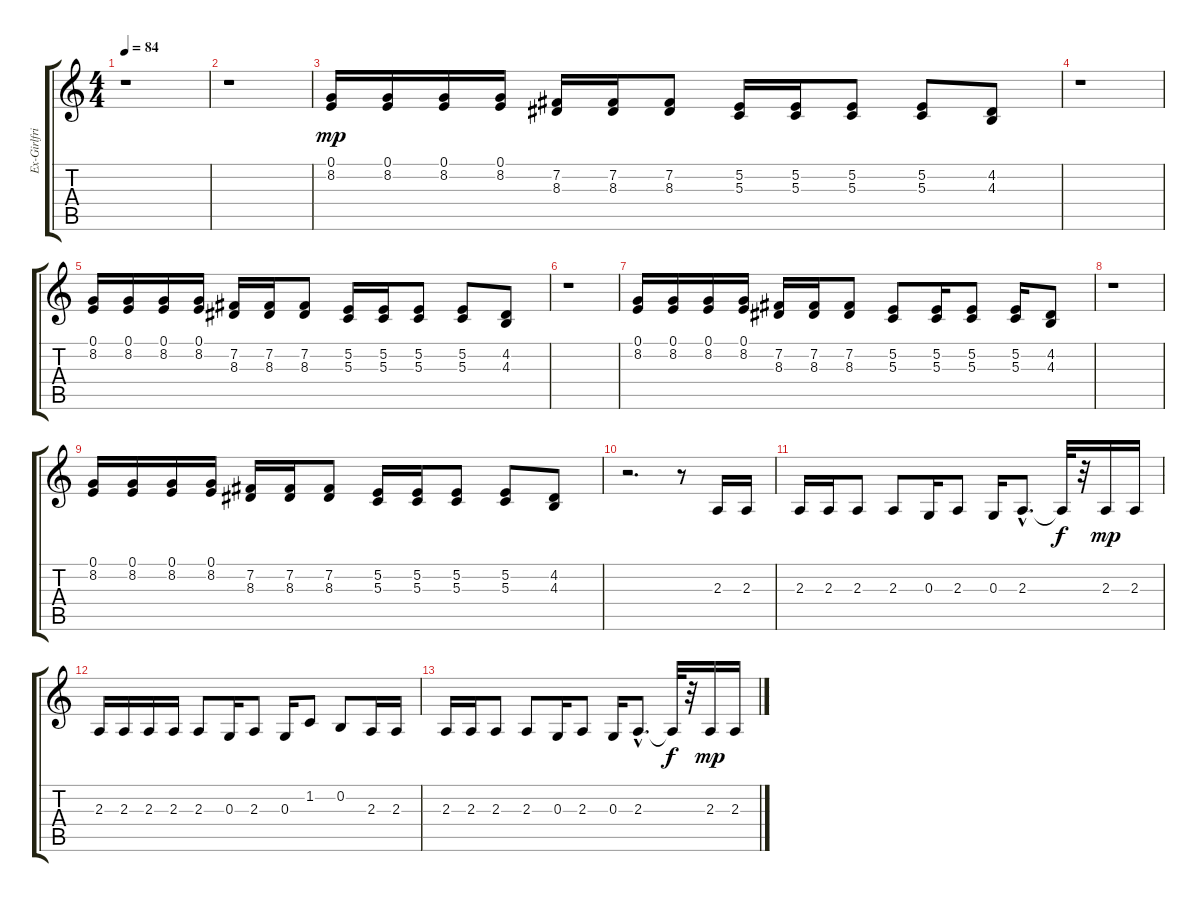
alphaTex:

\track ("Ex-Girlfriend" "Ex-Girlfri") {instrument seashore}
\staff {score tabs}
\tuning (E4 B3 G3 D3 A2 E2) {hide}
\ts (4 4)
\tempo 84
\clef g2
\ks c
r.1{dy mp} |
r.1 |
(0.1 8.2).16 (0.1 8.2).16 (0.1 8.2).16 (0.1 8.2).16 (7.2 8.3).16 (7.2 8.3).16 (7.2 8.3).8 (5.2 5.3).16 (5.2 5.3).16 (5.2 5.3).8 (5.2 5.3).8 (4.2 4.3).8 |
r.1 |
(0.1 8.2).16 (0.1 8.2).16 (0.1 8.2).16 (0.1 8.2).16 (7.2 8.3).16 (7.2 8.3).16 (7.2 8.3).8 (5.2 5.3).16 (5.2 5.3).16 (5.2 5.3).8 (5.2 5.3).8 (4.2 4.3).8 |
r.1 |
(0.1 8.2).16 (0.1 8.2).16 (0.1 8.2).16 (0.1 8.2).16 (7.2 8.3).16 (7.2 8.3).16 (7.2 8.3).8 (5.2 5.3).8 (5.2 5.3).16 (5.2 5.3).8 (5.2 5.3).16 (4.2 4.3).8 |
r.1 |
(0.1 8.2).16 (0.1 8.2).16 (0.1 8.2).16 (0.1 8.2).16 (7.2 8.3).16 (7.2 8.3).16 (7.2 8.3).8 (5.2 5.3).16 (5.2 5.3).16 (5.2 5.3).8 (5.2 5.3).8 (4.2 4.3).8 |
r.2{d} r.8 2.3.16 2.3.16 |
2.3.16 2.3.16 2.3.8 2.3.8 0.3.16 2.3.8 0.3.16 2.3{hac}.8{d} 2.3{t}.32{dy f} r.32 2.3.16{dy mp} 2.3.16 |
2.3.16 2.3.16 2.3.16 2.3.16 2.3.8 0.3.16 2.3.8 0.3.16 1.2.8 0.2.8 2.3.16 2.3.16 |
2.3.16 2.3.16 2.3.8 2.3.8 0.3.16 2.3.8 0.3.16 2.3{hac}.8{d} 2.3{t}.32{dy f} r.32 2.3.16{dy mp} 2.3.16
